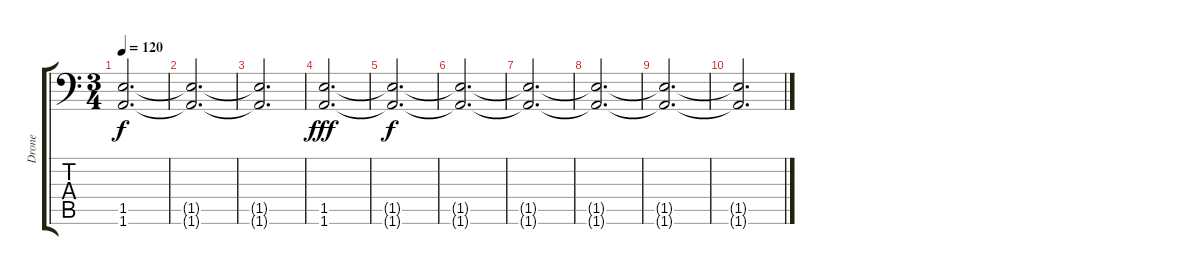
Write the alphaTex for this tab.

\track ("Drone" "Drone") {instrument distortionguitar}
\staff {score tabs}
\tuning (Bb3 F3 Db3 Ab2 Eb2 Ab1) {hide}
\ts (3 4)
\tempo 120
\clef f4
\ks c
(1.5{t} 1.6{t}).2{d dy f} |
(1.5{t} 1.6{t}).2{d} |
(1.5{t} 1.6{t}).2{d} |
(1.5 1.6).2{d dy fff volume 0} |
(1.5{t} 1.6{t}).2{d dy f} |
(1.5{t} 1.6{t}).2{d} |
(1.5{t} 1.6{t}).2{d} |
(1.5{t} 1.6{t}).2{d} |
(1.5{t} 1.6{t}).2{d} |
(1.5{t} 1.6{t}).2{d}
